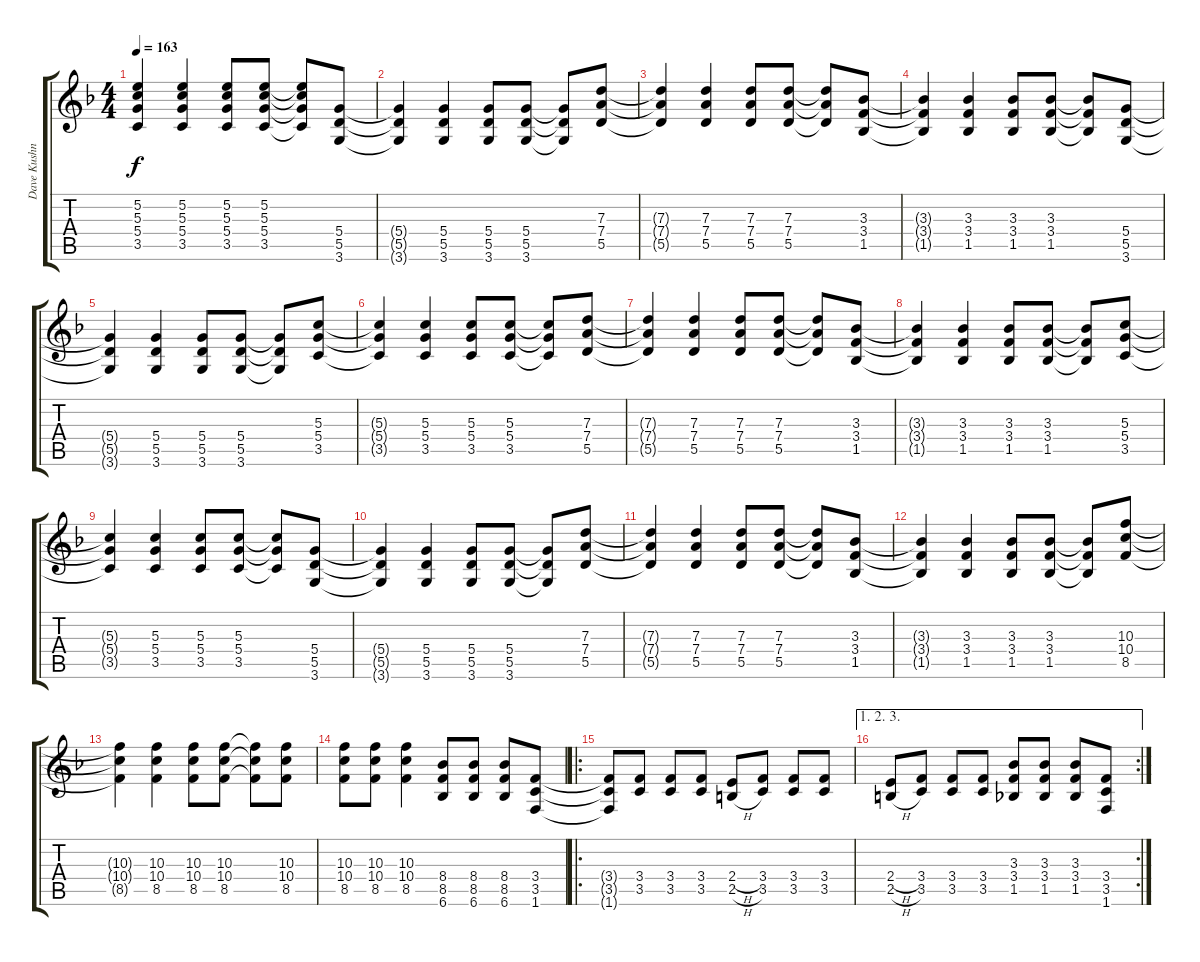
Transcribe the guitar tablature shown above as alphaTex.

\track ("Dave Kushner" "Dave Kushn") {instrument overdrivenguitar}
\staff {score tabs}
\tuning (E4 B3 G3 D3 A2 E2) {hide}
\ts (4 4)
\tempo 163
\clef g2
\ks f
(5.2{t} 5.3{t} 5.4{t} 3.5{t}).4{dy f} (5.2 5.3 5.4 3.5).4 (5.2 5.3 5.4 3.5).8 (5.2 5.3 5.4 3.5).8 (5.2{t} 5.3{t} 5.4{t} 3.5{t}).8 (5.4 5.5 3.6).8 |
(5.4{t} 5.5{t} 3.6{t}).4 (5.4 5.5 3.6).4 (5.4 5.5 3.6).8 (5.4 5.5 3.6).8 (5.4{t} 5.5{t} 3.6{t}).8 (7.3 7.4 5.5).8 |
(7.3{t} 7.4{t} 5.5{t}).4 (7.3 7.4 5.5).4 (7.3 7.4 5.5).8 (7.3 7.4 5.5).8 (7.3{t} 7.4{t} 5.5{t}).8 (3.3 3.4 1.5).8 |
(3.3{t} 3.4{t} 1.5{t}).4 (3.3 3.4 1.5).4 (3.3 3.4 1.5).8 (3.3 3.4 1.5).8 (3.3{t} 3.4{t} 1.5{t}).8 (5.4 5.5 3.6).8 |
(5.4{t} 5.5{t} 3.6{t}).4 (5.4 5.5 3.6).4 (5.4 5.5 3.6).8 (5.4 5.5 3.6).8 (5.4{t} 5.5{t} 3.6{t}).8 (5.3 5.4 3.5).8 |
(5.3{t} 5.4{t} 3.5{t}).4 (5.3 5.4 3.5).4 (5.3 5.4 3.5).8 (5.3 5.4 3.5).8 (5.3{t} 5.4{t} 3.5{t}).8 (7.3 7.4 5.5).8 |
(7.3{t} 7.4{t} 5.5{t}).4 (7.3 7.4 5.5).4 (7.3 7.4 5.5).8 (7.3 7.4 5.5).8 (7.3{t} 7.4{t} 5.5{t}).8 (3.3 3.4 1.5).8 |
(3.3{t} 3.4{t} 1.5{t}).4 (3.3 3.4 1.5).4 (3.3 3.4 1.5).8 (3.3 3.4 1.5).8 (3.3{t} 3.4{t} 1.5{t}).8 (5.3 5.4 3.5).8 |
(5.3{t} 5.4{t} 3.5{t}).4 (5.3 5.4 3.5).4 (5.3 5.4 3.5).8 (5.3 5.4 3.5).8 (5.3{t} 5.4{t} 3.5{t}).8 (5.4 5.5 3.6).8 |
(5.4{t} 5.5{t} 3.6{t}).4 (5.4 5.5 3.6).4 (5.4 5.5 3.6).8 (5.4 5.5 3.6).8 (5.4{t} 5.5{t} 3.6{t}).8 (7.3 7.4 5.5).8 |
(7.3{t} 7.4{t} 5.5{t}).4 (7.3 7.4 5.5).4 (7.3 7.4 5.5).8 (7.3 7.4 5.5).8 (7.3{t} 7.4{t} 5.5{t}).8 (3.3 3.4 1.5).8 |
(3.3{t} 3.4{t} 1.5{t}).4 (3.3 3.4 1.5).4 (3.3 3.4 1.5).8 (3.3 3.4 1.5).8 (3.3{t} 3.4{t} 1.5{t}).8 (10.3 10.4 8.5).8 |
(10.3{t} 10.4{t} 8.5{t}).4 (10.3 10.4 8.5).4 (10.3 10.4 8.5).8 (10.3 10.4 8.5).8 (10.3{t} 10.4{t} 8.5{t}).8 (10.3 10.4 8.5).8 |
(10.3 10.4 8.5).8 (10.3 10.4 8.5).8 (10.3 10.4 8.5).4 (8.4 8.5 6.6).8 (8.4 8.5 6.6).8 (8.4 8.5 6.6).8 (3.4 3.5 1.6).8 |
\ro
(3.4{t} 3.5{t} 1.6{t}).8 (3.4 3.5).8 (3.4 3.5).8 (3.4 3.5).8 (2.4{h} 2.5{h}).8 (3.4 3.5).8 (3.4 3.5).8 (3.4 3.5).8 |
\ae (1 2 3)
\rc 2
(2.4{h} 2.5{h}).8 (3.4 3.5).8 (3.4 3.5).8 (3.4 3.5).8 (3.3 3.4 1.5).8 (3.3 3.4 1.5).8 (3.3 3.4 1.5).8 (3.4 3.5 1.6).8
